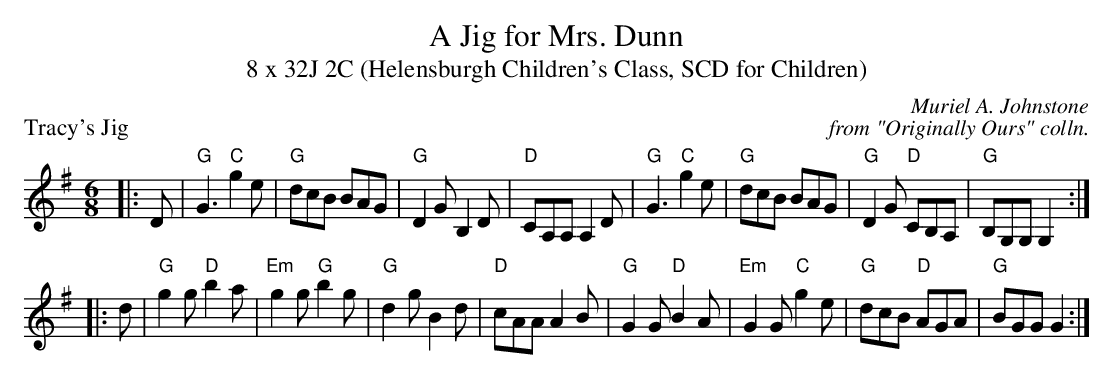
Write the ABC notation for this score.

X:1
T: A Jig for Mrs. Dunn
T: 8 x 32J 2C (Helensburgh Children's Class, SCD for Children)
P: Tracy's Jig
C: Muriel A. Johnstone
C: from "Originally Ours" colln.
M: 6/8
K: G
L: 1/8
|: D|"G"G3 "C"g2 e|"G"dcB BAG|"G"D2 G B,2 D|"D"CA,A, A,2 D|"G"G3 "C"g2 e|"G"dcB BAG|"G"D2 G "D"CB,A,| "G"B,G,G, G,2 :|
|: d|"G"g2 g "D"b2 a|"Em"g2 g "G"b2 g|"G"d2 g B2 d|"D"cAA A2 B|"G"G2 G "D"B2 A|"Em"G2 G "C"g2 e|"G"dcB "D"AGA| "G"BGG G2 :|
